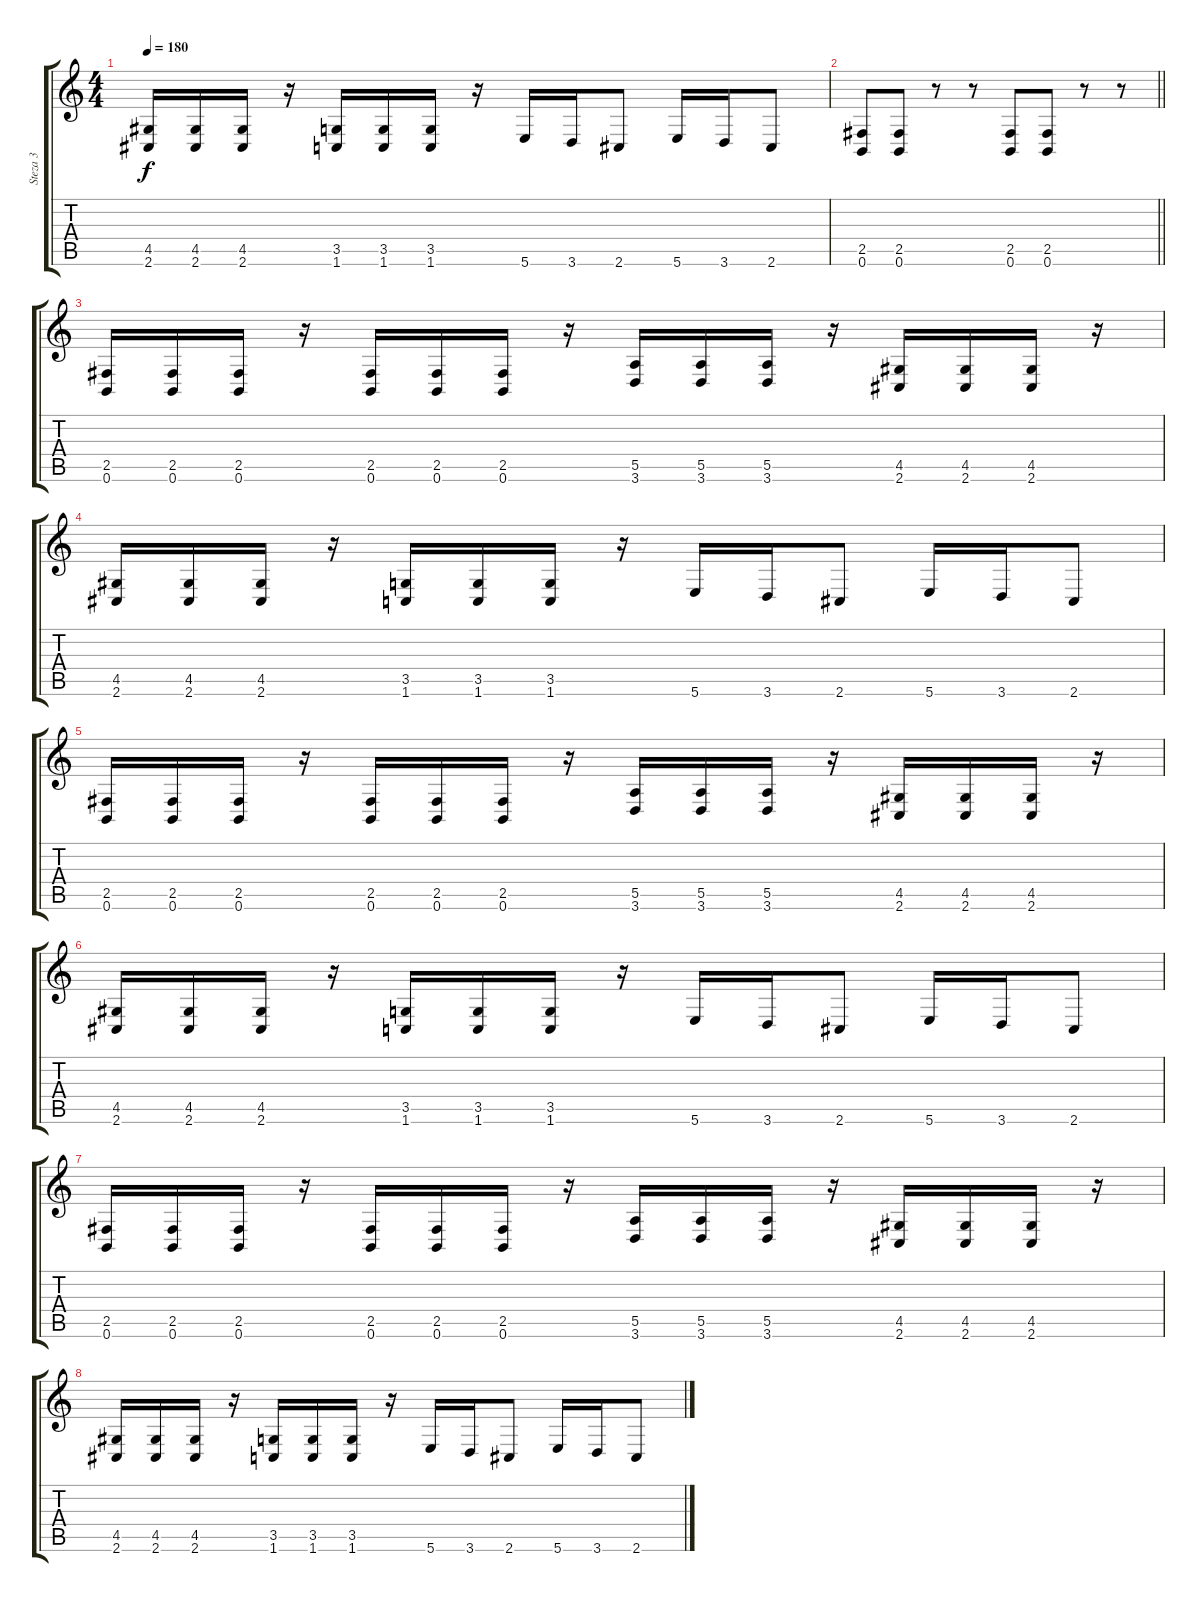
\track ("Steza 3" "Steza 3") {instrument overdrivenguitar}
\staff {score tabs}
\tuning (B3 Gb3 D3 A2 E2 B1) {hide}
\ts (4 4)
\tempo 180
\clef g2
\ks c
(4.5 2.6).16{dy f} (4.5 2.6).16 (4.5 2.6).16 r.16 (3.5 1.6).16 (3.5 1.6).16 (3.5 1.6).16 r.16 5.6.16 3.6.16 2.6.8 5.6.16 3.6.16 2.6.8 |
\barLineRight lightlight
(2.5 0.6).8 (2.5 0.6).8 r.8 r.8 (2.5 0.6).8 (2.5 0.6).8 r.8 r.8 |
\section ("" "")
(2.5 0.6).16 (2.5 0.6).16 (2.5 0.6).16 r.16 (2.5 0.6).16 (2.5 0.6).16 (2.5 0.6).16 r.16 (5.5 3.6).16 (5.5 3.6).16 (5.5 3.6).16 r.16 (4.5 2.6).16 (4.5 2.6).16 (4.5 2.6).16 r.16 |
(4.5 2.6).16 (4.5 2.6).16 (4.5 2.6).16 r.16 (3.5 1.6).16 (3.5 1.6).16 (3.5 1.6).16 r.16 5.6.16 3.6.16 2.6.8 5.6.16 3.6.16 2.6.8 |
(2.5 0.6).16 (2.5 0.6).16 (2.5 0.6).16 r.16 (2.5 0.6).16 (2.5 0.6).16 (2.5 0.6).16 r.16 (5.5 3.6).16 (5.5 3.6).16 (5.5 3.6).16 r.16 (4.5 2.6).16 (4.5 2.6).16 (4.5 2.6).16 r.16 |
(4.5 2.6).16 (4.5 2.6).16 (4.5 2.6).16 r.16 (3.5 1.6).16 (3.5 1.6).16 (3.5 1.6).16 r.16 5.6.16 3.6.16 2.6.8 5.6.16 3.6.16 2.6.8 |
(2.5 0.6).16 (2.5 0.6).16 (2.5 0.6).16 r.16 (2.5 0.6).16 (2.5 0.6).16 (2.5 0.6).16 r.16 (5.5 3.6).16 (5.5 3.6).16 (5.5 3.6).16 r.16 (4.5 2.6).16 (4.5 2.6).16 (4.5 2.6).16 r.16 |
(4.5 2.6).16 (4.5 2.6).16 (4.5 2.6).16 r.16 (3.5 1.6).16 (3.5 1.6).16 (3.5 1.6).16 r.16 5.6.16 3.6.16 2.6.8 5.6.16 3.6.16 2.6.8
